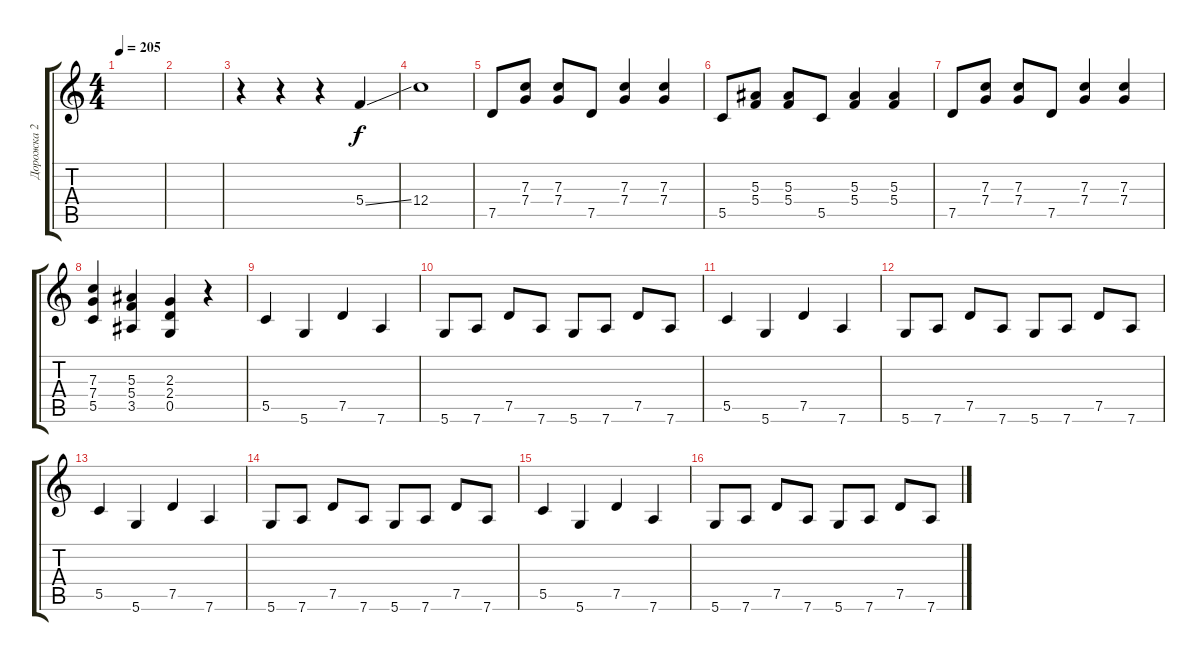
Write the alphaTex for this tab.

\track ("Дорожка 2" "Дорожка 2") {instrument distortionguitar}
\staff {score tabs}
\tuning (D4 A3 F3 C3 G2 D2) {hide}
\ts (4 4)
\tempo 205
\clef g2
\ks c
|
|
r.4 r.4 r.4 5.4{ss}.4{volume 16} |
12.4.1 |
7.5.8{volume 11} (7.3 7.4).8 (7.3 7.4).8 7.5.8 (7.3 7.4).4 (7.3 7.4).4 |
5.5.8 (5.3 5.4).8 (5.3 5.4).8 5.5.8 (5.3 5.4).4 (5.3 5.4).4 |
7.5.8 (7.3 7.4).8 (7.3 7.4).8 7.5.8 (7.3 7.4).4 (7.3 7.4).4 |
(7.3 7.4 5.5).4 (5.3 5.4 3.5).4 (2.3 2.4 0.5).4 r.4 |
5.5.4 5.6.4 7.5.4 7.6.4 |
5.6.8 7.6.8 7.5.8 7.6.8 5.6.8 7.6.8 7.5.8 7.6.8 |
5.5.4 5.6.4 7.5.4 7.6.4 |
5.6.8 7.6.8 7.5.8 7.6.8 5.6.8 7.6.8 7.5.8 7.6.8 |
5.5.4 5.6.4 7.5.4 7.6.4 |
5.6.8 7.6.8 7.5.8 7.6.8 5.6.8 7.6.8 7.5.8 7.6.8 |
5.5.4 5.6.4 7.5.4 7.6.4 |
5.6.8 7.6.8 7.5.8 7.6.8 5.6.8 7.6.8 7.5.8 7.6.8
